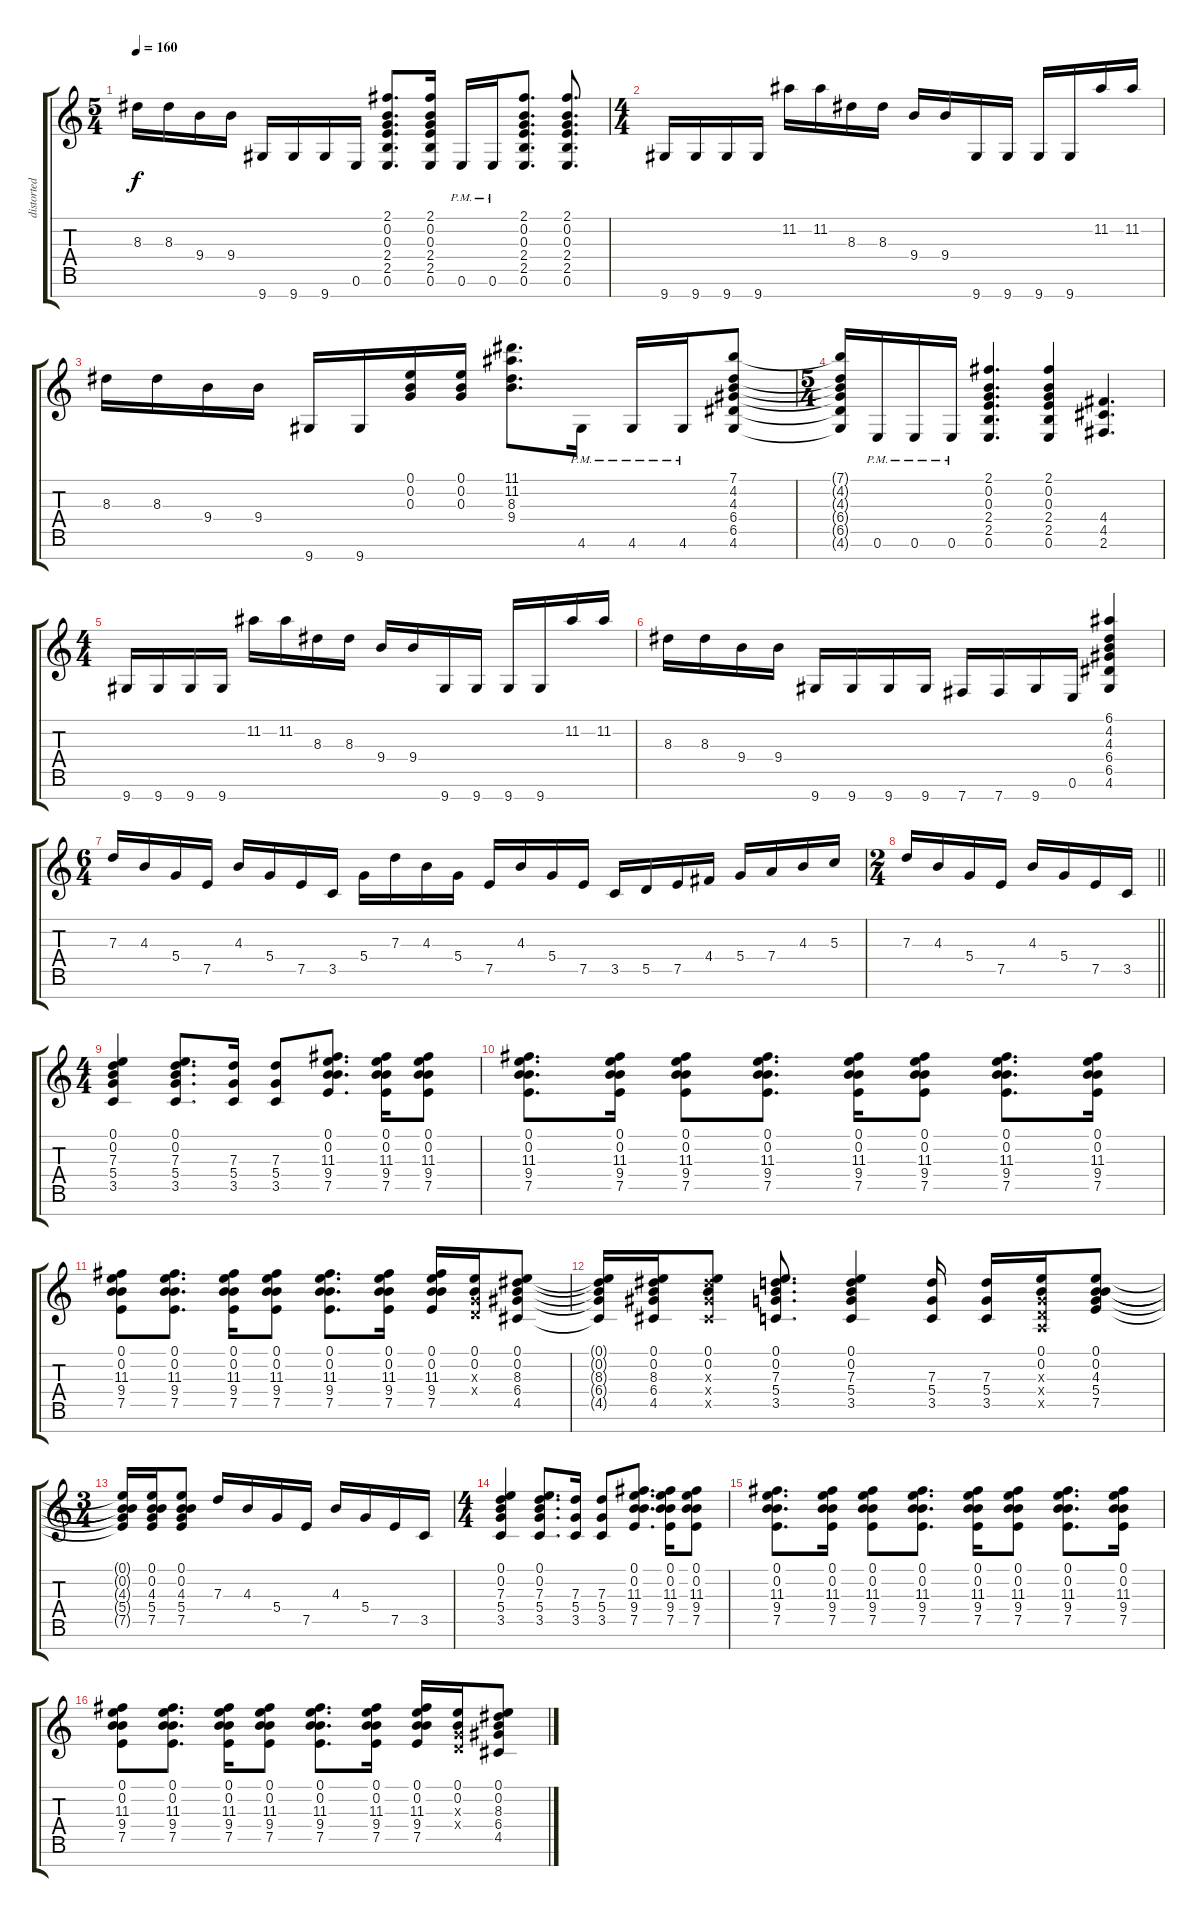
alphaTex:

\track ("distorted lead" "distorted ") {instrument distortionguitar}
\staff {score tabs}
\tuning (E4 B3 G3 D3 A2 E2 B1) {hide}
\ts (5 4)
\tempo 160
\clef g2
\ks c
8.3.16{dy f} 8.3.16 9.4.16 9.4.16 9.7.16 9.7.16 9.7.16 0.6.16 (2.1 0.2 0.3 2.4 2.5 0.6).8{d} (2.1 0.2 0.3 2.4 2.5 0.6).16 0.6{pm}.16 0.6{pm}.16 (2.1 0.2 0.3 2.4 2.5 0.6).8{d} (2.1 0.2 0.3 2.4 2.5 0.6).8{d} |
\ts (4 4)
9.7.16 9.7.16 9.7.16 9.7.16 11.2.16 11.2.16 8.3.16 8.3.16 9.4.16 9.4.16 9.7.16 9.7.16 9.7.16 9.7.16 11.2.16 11.2.16 |
8.3.16 8.3.16 9.4.16 9.4.16 9.7.16 9.7.16 (0.1 0.2 0.3).16 (0.1 0.2 0.3).16 (11.1 11.2 8.3 9.4).8{d} 4.6{pm}.16 4.6{pm}.16 4.6{pm}.16 (7.1 4.2 4.3 6.4 6.5 4.6).8 |
\ts (5 4)
(7.1{t} 4.2{t} 4.3{t} 6.4{t} 6.5{t} 4.6{t}).16 0.6{pm}.16 0.6{pm}.16 0.6{pm}.16 (2.1 0.2 0.3 2.4 2.5 0.6).4{d} (2.1 0.2 0.3 2.4 2.5 0.6).4 (4.4 4.5 2.6).4{d} |
\ts (4 4)
9.7.16 9.7.16 9.7.16 9.7.16 11.2.16 11.2.16 8.3.16 8.3.16 9.4.16 9.4.16 9.7.16 9.7.16 9.7.16 9.7.16 11.2.16 11.2.16 |
8.3.16 8.3.16 9.4.16 9.4.16 9.7.16 9.7.16 9.7.16 9.7.16 7.7.16 7.7.16 9.7.16 0.6.16 (6.1 4.2 4.3 6.4 6.5 4.6).4 |
\ts (6 4)
7.3.16 4.3.16 5.4.16 7.5.16 4.3.16 5.4.16 7.5.16 3.5.16 5.4.16 7.3.16 4.3.16 5.4.16 7.5.16 4.3.16 5.4.16 7.5.16 3.5.16 5.5.16 7.5.16 4.4.16 5.4.16 7.4.16 4.3.16 5.3.16 |
\ts (2 4)
\barLineRight lightlight
7.3.16 4.3.16 5.4.16 7.5.16 4.3.16 5.4.16 7.5.16 3.5.16 |
\ts (4 4)
(0.1 0.2 7.3 5.4 3.5).4 (0.1 0.2 7.3 5.4 3.5).8{d} (7.3 5.4 3.5).16 (7.3 5.4 3.5).8 (0.1 0.2 11.3 9.4 7.5).8{d} (0.1 0.2 11.3 9.4 7.5).16 (0.1 0.2 11.3 9.4 7.5).8 |
(0.1 0.2 11.3 9.4 7.5).8{d} (0.1 0.2 11.3 9.4 7.5).16 (0.1 0.2 11.3 9.4 7.5).8 (0.1 0.2 11.3 9.4 7.5).8{d} (0.1 0.2 11.3 9.4 7.5).16 (0.1 0.2 11.3 9.4 7.5).8 (0.1 0.2 11.3 9.4 7.5).8{d} (0.1 0.2 11.3 9.4 7.5).16 |
(0.1 0.2 11.3 9.4 7.5).8 (0.1 0.2 11.3 9.4 7.5).8{d} (0.1 0.2 11.3 9.4 7.5).16 (0.1 0.2 11.3 9.4 7.5).8 (0.1 0.2 11.3 9.4 7.5).8{d} (0.1 0.2 11.3 9.4 7.5).16 (0.1 0.2 11.3 9.4 7.5).16 (0.1 0.2 0.3{x} 0.4{x}).16 (0.1 0.2 8.3 6.4 4.5).8 |
(0.1{t} 0.2{t} 8.3{t} 6.4{t} 4.5{t}).16 (0.1 0.2 8.3 6.4 4.5).16 (0.1 0.2 8.3{x} 6.4{x} 4.5{x}).8 (0.1 0.2 7.3 5.4 3.5).8{d} (0.1 0.2 7.3 5.4 3.5).4 (7.3 5.4 3.5).16 (7.3 5.4 3.5).16 (0.1 0.2 0.3{x} 0.4{x} 0.5{x}).16 (0.1 0.2 4.3 5.4 7.5).8 |
\ts (3 4)
(0.1{t} 0.2{t} 4.3{t} 5.4{t} 7.5{t}).16 (0.1 0.2 4.3 5.4 7.5).16 (0.1 0.2 4.3 5.4 7.5).8 7.3.16 4.3.16 5.4.16 7.5.16 4.3.16 5.4.16 7.5.16 3.5.16 |
\ts (4 4)
(0.1 0.2 7.3 5.4 3.5).4 (0.1 0.2 7.3 5.4 3.5).8{d} (7.3 5.4 3.5).16 (7.3 5.4 3.5).8 (0.1 0.2 11.3 9.4 7.5).8{d} (0.1 0.2 11.3 9.4 7.5).16 (0.1 0.2 11.3 9.4 7.5).8 |
(0.1 0.2 11.3 9.4 7.5).8{d} (0.1 0.2 11.3 9.4 7.5).16 (0.1 0.2 11.3 9.4 7.5).8 (0.1 0.2 11.3 9.4 7.5).8{d} (0.1 0.2 11.3 9.4 7.5).16 (0.1 0.2 11.3 9.4 7.5).8 (0.1 0.2 11.3 9.4 7.5).8{d} (0.1 0.2 11.3 9.4 7.5).16 |
(0.1 0.2 11.3 9.4 7.5).8 (0.1 0.2 11.3 9.4 7.5).8{d} (0.1 0.2 11.3 9.4 7.5).16 (0.1 0.2 11.3 9.4 7.5).8 (0.1 0.2 11.3 9.4 7.5).8{d} (0.1 0.2 11.3 9.4 7.5).16 (0.1 0.2 11.3 9.4 7.5).16 (0.1 0.2 0.3{x} 0.4{x}).16 (0.1 0.2 8.3 6.4 4.5).8
